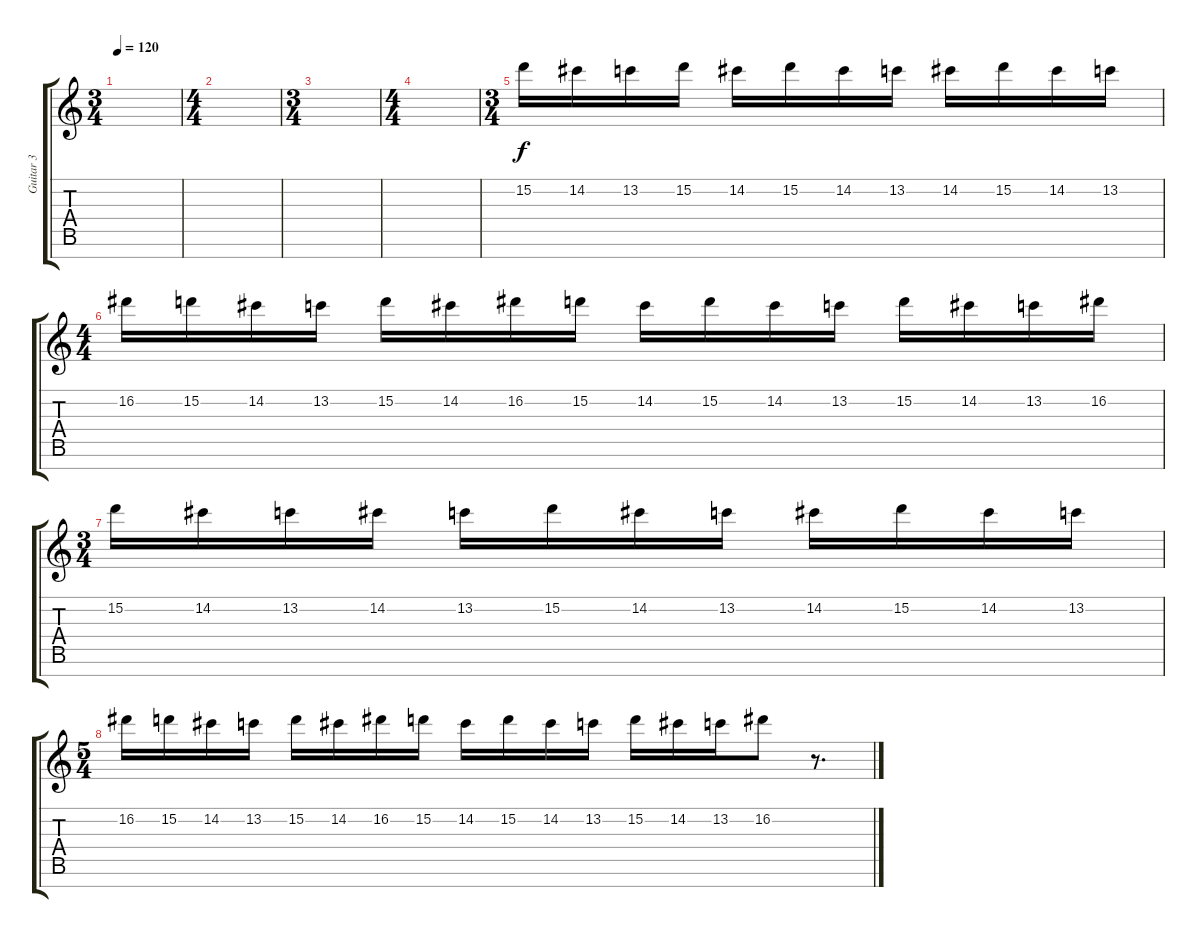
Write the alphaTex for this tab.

\track ("Guitar 3" "Guitar 3") {instrument overdrivenguitar}
\staff {score tabs}
\tuning (E4 B3 G3 D3 A2 E2 B1) {hide}
\ts (3 4)
\tempo 120
\clef g2
\ks c
|
\ts (4 4)
|
\ts (3 4)
|
\ts (4 4)
|
\ts (3 4)
15.2.16 14.2.16 13.2.16 15.2.16 14.2.16 15.2.16 14.2.16 13.2.16 14.2.16 15.2.16 14.2.16 13.2.16 |
\ts (4 4)
16.2.16 15.2.16 14.2.16 13.2.16 15.2.16 14.2.16 16.2.16 15.2.16 14.2.16 15.2.16 14.2.16 13.2.16 15.2.16 14.2.16 13.2.16 16.2.16 |
\ts (3 4)
15.2.16 14.2.16 13.2.16 14.2.16 13.2.16 15.2.16 14.2.16 13.2.16 14.2.16 15.2.16 14.2.16 13.2.16 |
\ts (5 4)
16.2.16 15.2.16 14.2.16 13.2.16 15.2.16 14.2.16 16.2.16 15.2.16 14.2.16 15.2.16 14.2.16 13.2.16 15.2.16 14.2.16 13.2.16 16.2.8 r.8{d}
